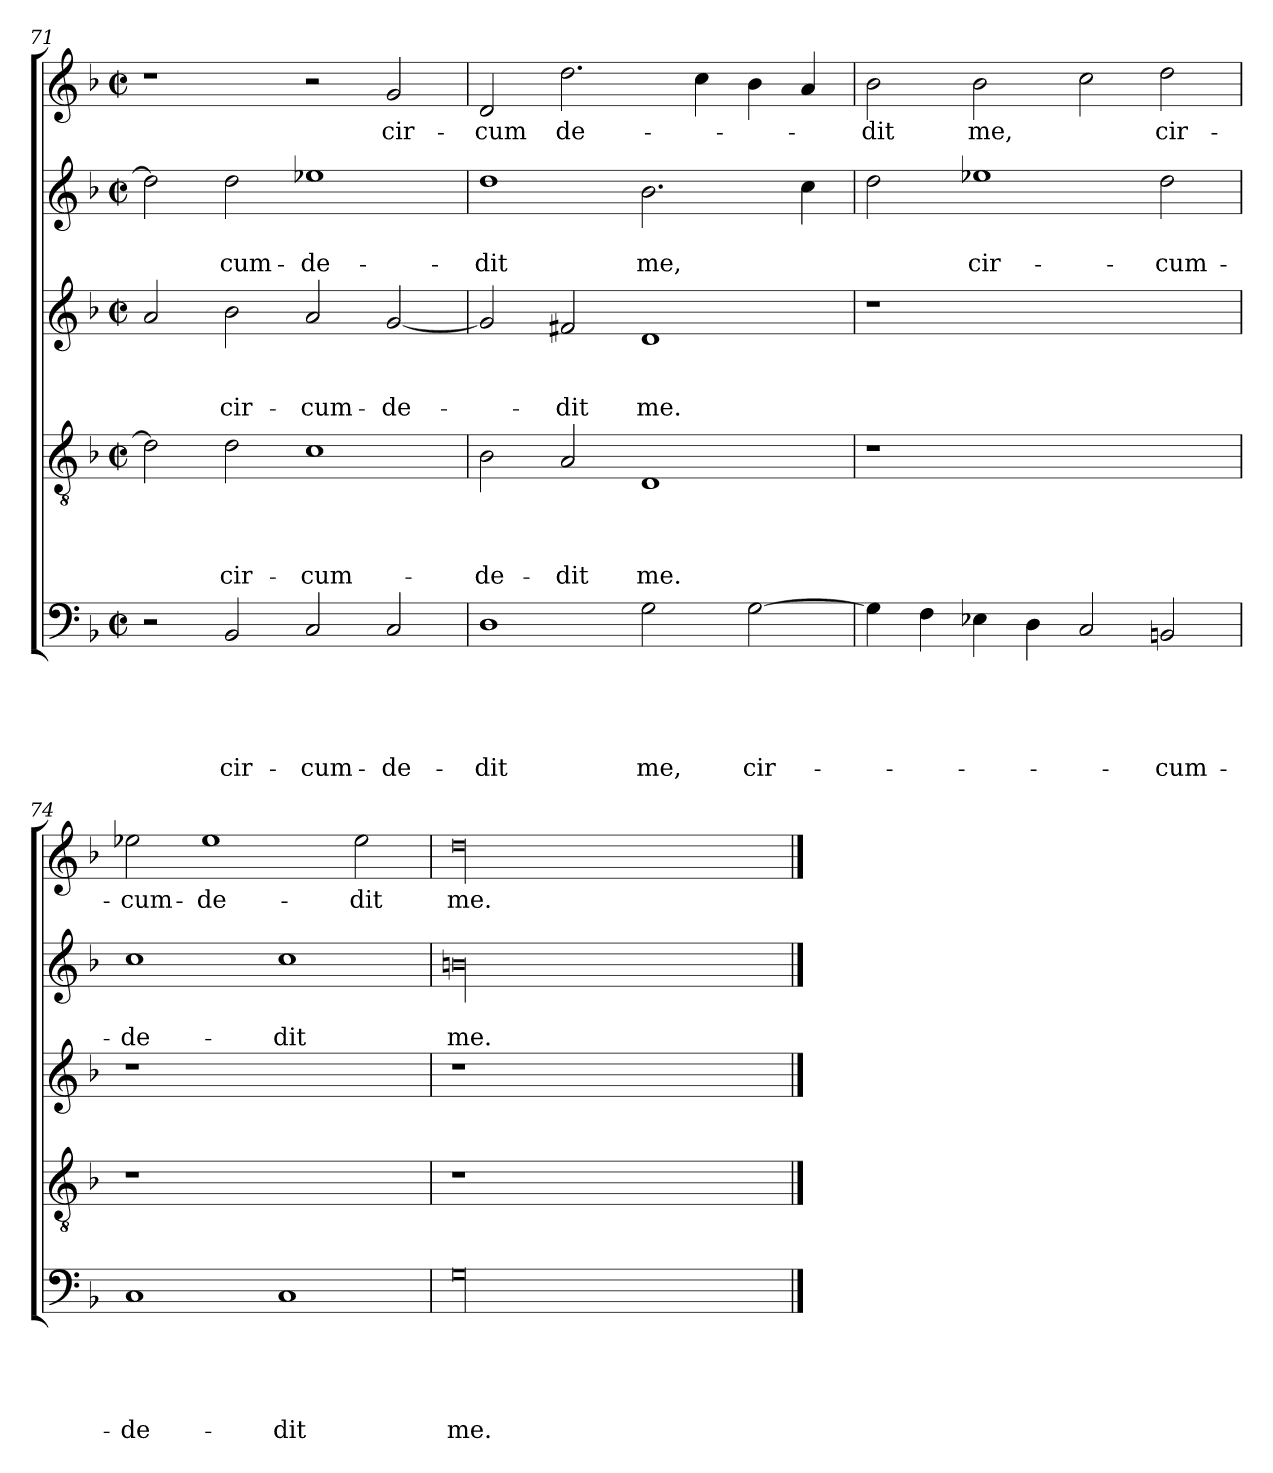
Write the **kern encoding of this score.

**kern	**text	**text	**text	**text	**text	**kern	**text	**text	**text	**text	**kern	**text	**text	**text	**kern	**text	**text	**kern	**text
*part5	*part5	*part5	*part5	*part5	*part5	*part4	*part4	*part4	*part4	*part4	*part3	*part3	*part3	*part3	*part2	*part2	*part2	*part1	*part1
*staff5	*staff5	*staff5	*staff5	*staff5	*staff5	*staff4	*staff4	*staff4	*staff4	*staff4	*staff3	*staff3	*staff3	*staff3	*staff2	*staff2	*staff2	*staff1	*staff1
*clefF4	*	*	*	*	*	*clefGv2	*	*	*	*	*clefG2	*	*	*	*clefG2	*	*	*clefG2	*
*k[b-]	*	*	*	*	*	*k[b-]	*	*	*	*	*k[b-]	*	*	*	*k[b-]	*	*	*k[b-]	*
*F:	*	*	*	*	*	*F:	*	*	*	*	*F:	*	*	*	*F:	*	*	*F:	*
*M2/2	*	*	*	*	*	*M2/2	*	*	*	*	*M2/2	*	*	*	*M2/2	*	*	*M2/2	*
*met(c|)	*	*	*	*	*	*met(c|)	*	*	*	*	*met(c|)	*	*	*	*met(c|)	*	*	*met(c|)	*
=71	=71	=71	=71	=71	=71	=71	=71	=71	=71	=71	=71	=71	=71	=71	=71	=71	=71	=71	=71
2r	.	.	.	.	.	2d\]	.	.	.	.	2a/	.	.	.	2dd\]	.	.	1r	.
!	!	!	!	!	!LO:LY:b	!	!	!	!	!LO:LY:b	!	!	!	!LO:LY:b	!	!	!LO:LY:b	!	!
2BB-/	.	.	.	.	cir-	2d\	.	.	.	cir-	2b-\	.	.	cir-	2dd\	.	-cum-	.	.
!	!	!	!	!	!LO:LY:b	!	!	!	!	!LO:LY:b:rj	!	!	!	!LO:LY:b	!	!	!LO:LY:b:rj	!	!
2C/	.	.	.	.	-cum-	1c	.	.	.	-cum-	2a/	.	.	-cum-	1ee-X	.	-de-	2r	.
!	!	!	!	!	!LO:LY:b:rj	!	!	!	!	!	!	!	!	!LO:LY:b:rj	!	!	!	!	!LO:LY:b
2C/	.	.	.	.	-de-	.	.	.	.	.	[<2g/	.	.	-de-	.	.	.	2g/	cir-
=72	=72	=72	=72	=72	=72	=72	=72	=72	=72	=72	=72	=72	=72	=72	=72	=72	=72	=72	=72
!	!	!	!	!	!LO:LY:b	!	!	!	!	!LO:LY:b	!	!	!	!	!	!	!LO:LY:b	!	!LO:LY:b
1D	.	.	.	.	-dit	2B-\	.	.	.	-de-	2g/]	.	.	.	1dd	.	-dit	2d/	-cum
!	!	!	!	!	!	!	!	!	!	!LO:LY:b:rj	!	!	!	!LO:LY:b	!	!	!	!	!LO:LY:b
.	.	.	.	.	.	2A/	.	.	.	-dit	2f#X/	.	.	-dit	.	.	.	2.dd\	de-
!	!	!	!	!	!LO:LY:b	!	!	!	!	!LO:LY:b	!	!	!	!LO:LY:b	!	!	!LO:LY:b	!	!
2G\	.	.	.	.	me,	1D	.	.	.	me.	1d	.	.	me.	2.b-\	.	me,	.	.
.	.	.	.	.	.	.	.	.	.	.	.	.	.	.	.	.	.	4cc\	.
!	!	!	!	!	!LO:LY:b	!	!	!	!	!	!	!	!	!	!	!	!	!	!
[>2G\	.	.	.	.	cir-	.	.	.	.	.	.	.	.	.	.	.	.	4b-\	.
.	.	.	.	.	.	.	.	.	.	.	.	.	.	.	4cc\	.	.	4a/	.
=73	=73	=73	=73	=73	=73	=73	=73	=73	=73	=73	=73	=73	=73	=73	=73	=73	=73	=73	=73
!	!	!	!	!	!	!	!	!	!	!	!	!	!	!	!	!	!	!	!LO:LY:b
4G\]	.	.	.	.	.	1r	.	.	.	.	1r	.	.	.	2dd\	.	.	2b-\	-dit
4F\	.	.	.	.	.	.	.	.	.	.	.	.	.	.	.	.	.	.	.
!	!	!	!	!	!	!	!	!	!	!	!	!	!	!	!	!	!LO:LY:b	!	!LO:LY:b
4E-X\	.	.	.	.	.	.	.	.	.	.	.	.	.	.	1ee-X	.	cir-	2b-\	me,
4D\	.	.	.	.	.	.	.	.	.	.	.	.	.	.	.	.	.	.	.
2C/	.	.	.	.	.	1ryy	.	.	.	.	1ryy	.	.	.	.	.	.	2cc\	.
!	!	!	!	!	!LO:LY:b	!	!	!	!	!	!	!	!	!	!	!	!LO:LY:b	!	!LO:LY:b
2BBn/	.	.	.	.	-cum-	.	.	.	.	.	.	.	.	.	2dd\	.	-cum-	2dd\	cir-
=74	=74	=74	=74	=74	=74	=74	=74	=74	=74	=74	=74	=74	=74	=74	=74	=74	=74	=74	=74
!	!	!	!	!	!LO:LY:b	!	!	!	!	!	!	!	!	!	!	!	!LO:LY:b	!	!LO:LY:b
1C	.	.	.	.	-de-	1r	.	.	.	.	1r	.	.	.	1cc	.	-de-	2ee-X\	-cum-
!	!	!	!	!	!	!	!	!	!	!	!	!	!	!	!	!	!	!	!LO:LY:b:rj
.	.	.	.	.	.	.	.	.	.	.	.	.	.	.	.	.	.	1ee-	-de-
!	!	!	!	!	!LO:LY:b	!	!	!	!	!	!	!	!	!	!	!	!LO:LY:b	!	!
1C	.	.	.	.	-dit	1ryy	.	.	.	.	1ryy	.	.	.	1cc	.	-dit	.	.
!	!	!	!	!	!	!	!	!	!	!	!	!	!	!	!	!	!	!	!LO:LY:b
.	.	.	.	.	.	.	.	.	.	.	.	.	.	.	.	.	.	2ee-\	-dit
=75	=75	=75	=75	=75	=75	=75	=75	=75	=75	=75	=75	=75	=75	=75	=75	=75	=75	=75	=75
!	!	!	!	!	!LO:LY:b	!	!	!	!	!	!	!	!	!	!	!	!LO:LY:b	!	!LO:LY:b
00G	.	.	.	.	me.	1r	.	.	.	.	1r	.	.	.	00bn	.	me.	00dd	me.
.	.	.	.	.	.	0.ryy	.	.	.	.	0.ryy	.	.	.	.	.	.	.	.
==	==	==	==	==	==	==	==	==	==	==	==	==	==	==	==	==	==	==	==
*-	*-	*-	*-	*-	*-	*-	*-	*-	*-	*-	*-	*-	*-	*-	*-	*-	*-	*-	*-
